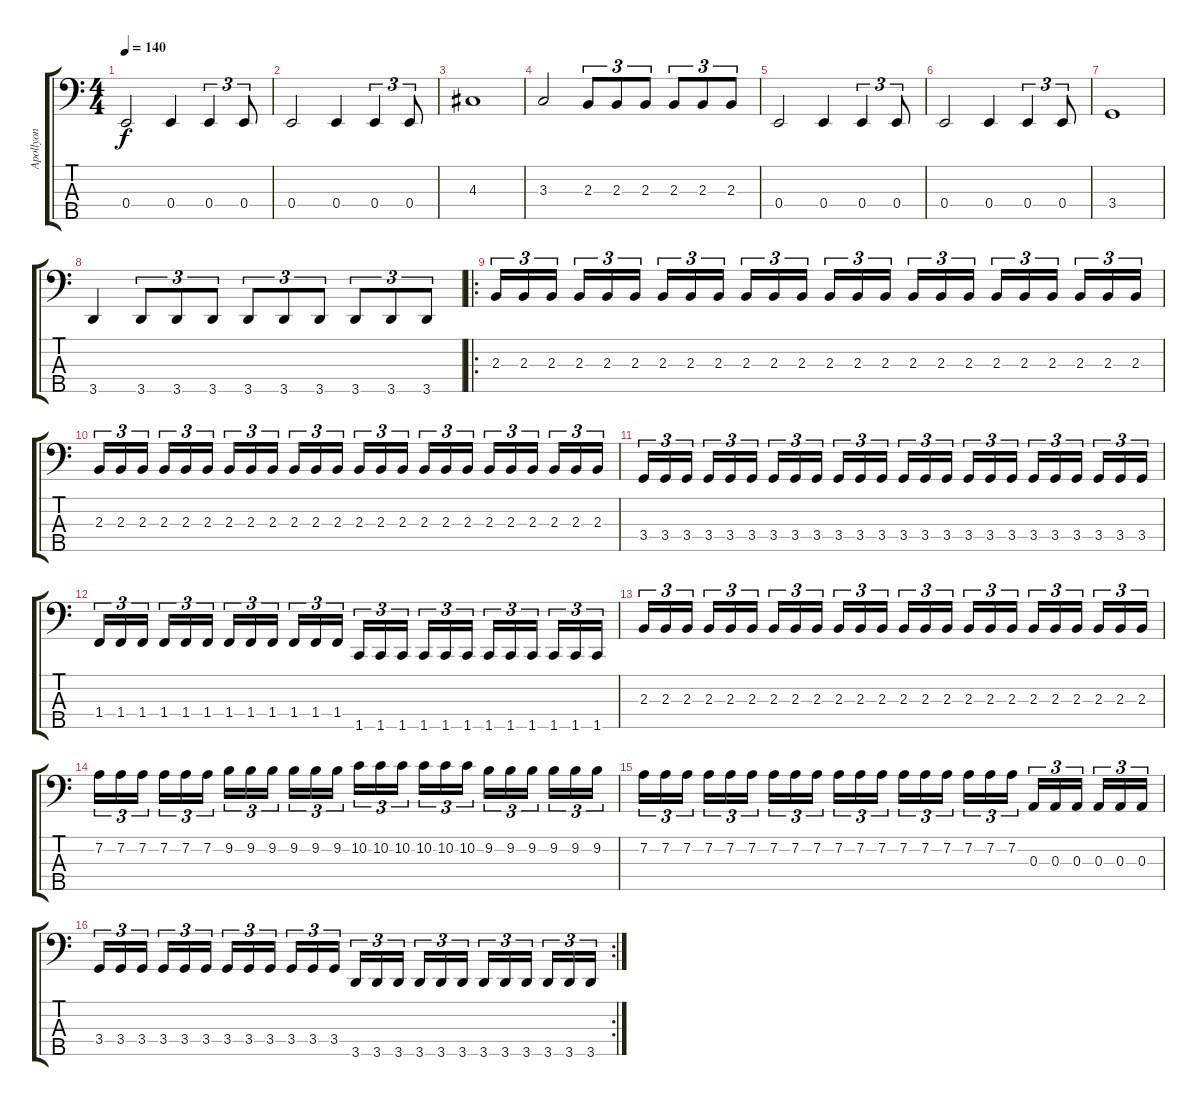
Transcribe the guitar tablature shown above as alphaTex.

\track ("Apollyon" "Apollyon") {instrument electricbassfinger}
\staff {score tabs}
\tuning (G2 D2 A1 E1 B0) {hide}
\ts (4 4)
\tempo 140
\clef f4
\ks c
0.4.2{dy f} 0.4.4 0.4.4{tu (3 2)} 0.4.8{tu (3 2)} |
0.4.2 0.4.4 0.4.4{tu (3 2)} 0.4.8{tu (3 2)} |
4.3.1 |
3.3.2 2.3.8{tu (3 2) instrument electricbasspick} 2.3.8{tu (3 2)} 2.3.8{tu (3 2)} 2.3.8{tu (3 2)} 2.3.8{tu (3 2)} 2.3.8{tu (3 2)} |
0.4.2{instrument electricbassfinger} 0.4.4 0.4.4{tu (3 2)} 0.4.8{tu (3 2)} |
0.4.2 0.4.4 0.4.4{tu (3 2)} 0.4.8{tu (3 2)} |
3.4.1 |
3.5.4 3.5.8{tu (3 2)} 3.5.8{tu (3 2)} 3.5.8{tu (3 2)} 3.5.8{tu (3 2)} 3.5.8{tu (3 2)} 3.5.8{tu (3 2)} 3.5.8{tu (3 2)} 3.5.8{tu (3 2)} 3.5.8{tu (3 2)} |
\ro
2.3.16{tu (3 2) volume 15 instrument electricbasspick} 2.3.16{tu (3 2)} 2.3.16{tu (3 2) beam splitsecondary} 2.3.16{tu (3 2)} 2.3.16{tu (3 2)} 2.3.16{tu (3 2)} 2.3.16{tu (3 2)} 2.3.16{tu (3 2)} 2.3.16{tu (3 2) beam splitsecondary} 2.3.16{tu (3 2)} 2.3.16{tu (3 2)} 2.3.16{tu (3 2)} 2.3.16{tu (3 2)} 2.3.16{tu (3 2)} 2.3.16{tu (3 2) beam splitsecondary} 2.3.16{tu (3 2)} 2.3.16{tu (3 2)} 2.3.16{tu (3 2)} 2.3.16{tu (3 2)} 2.3.16{tu (3 2)} 2.3.16{tu (3 2) beam splitsecondary} 2.3.16{tu (3 2)} 2.3.16{tu (3 2)} 2.3.16{tu (3 2)} |
2.3.16{tu (3 2)} 2.3.16{tu (3 2)} 2.3.16{tu (3 2) beam splitsecondary} 2.3.16{tu (3 2)} 2.3.16{tu (3 2)} 2.3.16{tu (3 2)} 2.3.16{tu (3 2)} 2.3.16{tu (3 2)} 2.3.16{tu (3 2) beam splitsecondary} 2.3.16{tu (3 2)} 2.3.16{tu (3 2)} 2.3.16{tu (3 2)} 2.3.16{tu (3 2)} 2.3.16{tu (3 2)} 2.3.16{tu (3 2) beam splitsecondary} 2.3.16{tu (3 2)} 2.3.16{tu (3 2)} 2.3.16{tu (3 2)} 2.3.16{tu (3 2)} 2.3.16{tu (3 2)} 2.3.16{tu (3 2) beam splitsecondary} 2.3.16{tu (3 2)} 2.3.16{tu (3 2)} 2.3.16{tu (3 2)} |
3.4.16{tu (3 2)} 3.4.16{tu (3 2)} 3.4.16{tu (3 2) beam splitsecondary} 3.4.16{tu (3 2)} 3.4.16{tu (3 2)} 3.4.16{tu (3 2)} 3.4.16{tu (3 2)} 3.4.16{tu (3 2)} 3.4.16{tu (3 2) beam splitsecondary} 3.4.16{tu (3 2)} 3.4.16{tu (3 2)} 3.4.16{tu (3 2)} 3.4.16{tu (3 2)} 3.4.16{tu (3 2)} 3.4.16{tu (3 2) beam splitsecondary} 3.4.16{tu (3 2)} 3.4.16{tu (3 2)} 3.4.16{tu (3 2)} 3.4.16{tu (3 2)} 3.4.16{tu (3 2)} 3.4.16{tu (3 2) beam splitsecondary} 3.4.16{tu (3 2)} 3.4.16{tu (3 2)} 3.4.16{tu (3 2)} |
1.4.16{tu (3 2)} 1.4.16{tu (3 2)} 1.4.16{tu (3 2) beam splitsecondary} 1.4.16{tu (3 2)} 1.4.16{tu (3 2)} 1.4.16{tu (3 2)} 1.4.16{tu (3 2)} 1.4.16{tu (3 2)} 1.4.16{tu (3 2) beam splitsecondary} 1.4.16{tu (3 2)} 1.4.16{tu (3 2)} 1.4.16{tu (3 2)} 1.5.16{tu (3 2)} 1.5.16{tu (3 2)} 1.5.16{tu (3 2) beam splitsecondary} 1.5.16{tu (3 2)} 1.5.16{tu (3 2)} 1.5.16{tu (3 2)} 1.5.16{tu (3 2)} 1.5.16{tu (3 2)} 1.5.16{tu (3 2) beam splitsecondary} 1.5.16{tu (3 2)} 1.5.16{tu (3 2)} 1.5.16{tu (3 2)} |
2.3.16{tu (3 2)} 2.3.16{tu (3 2)} 2.3.16{tu (3 2) beam splitsecondary} 2.3.16{tu (3 2)} 2.3.16{tu (3 2)} 2.3.16{tu (3 2)} 2.3.16{tu (3 2)} 2.3.16{tu (3 2)} 2.3.16{tu (3 2) beam splitsecondary} 2.3.16{tu (3 2)} 2.3.16{tu (3 2)} 2.3.16{tu (3 2)} 2.3.16{tu (3 2)} 2.3.16{tu (3 2)} 2.3.16{tu (3 2) beam splitsecondary} 2.3.16{tu (3 2)} 2.3.16{tu (3 2)} 2.3.16{tu (3 2)} 2.3.16{tu (3 2)} 2.3.16{tu (3 2)} 2.3.16{tu (3 2) beam splitsecondary} 2.3.16{tu (3 2)} 2.3.16{tu (3 2)} 2.3.16{tu (3 2)} |
7.2.16{tu (3 2)} 7.2.16{tu (3 2)} 7.2.16{tu (3 2) beam splitsecondary} 7.2.16{tu (3 2)} 7.2.16{tu (3 2)} 7.2.16{tu (3 2)} 9.2.16{tu (3 2)} 9.2.16{tu (3 2)} 9.2.16{tu (3 2) beam splitsecondary} 9.2.16{tu (3 2)} 9.2.16{tu (3 2)} 9.2.16{tu (3 2)} 10.2.16{tu (3 2)} 10.2.16{tu (3 2)} 10.2.16{tu (3 2) beam splitsecondary} 10.2.16{tu (3 2)} 10.2.16{tu (3 2)} 10.2.16{tu (3 2)} 9.2.16{tu (3 2)} 9.2.16{tu (3 2)} 9.2.16{tu (3 2) beam splitsecondary} 9.2.16{tu (3 2)} 9.2.16{tu (3 2)} 9.2.16{tu (3 2)} |
7.2.16{tu (3 2)} 7.2.16{tu (3 2)} 7.2.16{tu (3 2) beam splitsecondary} 7.2.16{tu (3 2)} 7.2.16{tu (3 2)} 7.2.16{tu (3 2)} 7.2.16{tu (3 2)} 7.2.16{tu (3 2)} 7.2.16{tu (3 2) beam splitsecondary} 7.2.16{tu (3 2)} 7.2.16{tu (3 2)} 7.2.16{tu (3 2)} 7.2.16{tu (3 2)} 7.2.16{tu (3 2)} 7.2.16{tu (3 2) beam splitsecondary} 7.2.16{tu (3 2)} 7.2.16{tu (3 2)} 7.2.16{tu (3 2)} 0.3.16{tu (3 2)} 0.3.16{tu (3 2)} 0.3.16{tu (3 2) beam splitsecondary} 0.3.16{tu (3 2)} 0.3.16{tu (3 2)} 0.3.16{tu (3 2)} |
\rc 2
3.4.16{tu (3 2)} 3.4.16{tu (3 2)} 3.4.16{tu (3 2) beam splitsecondary} 3.4.16{tu (3 2)} 3.4.16{tu (3 2)} 3.4.16{tu (3 2)} 3.4.16{tu (3 2)} 3.4.16{tu (3 2)} 3.4.16{tu (3 2) beam splitsecondary} 3.4.16{tu (3 2)} 3.4.16{tu (3 2)} 3.4.16{tu (3 2)} 3.5.16{tu (3 2)} 3.5.16{tu (3 2)} 3.5.16{tu (3 2) beam splitsecondary} 3.5.16{tu (3 2)} 3.5.16{tu (3 2)} 3.5.16{tu (3 2)} 3.5.16{tu (3 2)} 3.5.16{tu (3 2)} 3.5.16{tu (3 2) beam splitsecondary} 3.5.16{tu (3 2)} 3.5.16{tu (3 2)} 3.5.16{tu (3 2)}
